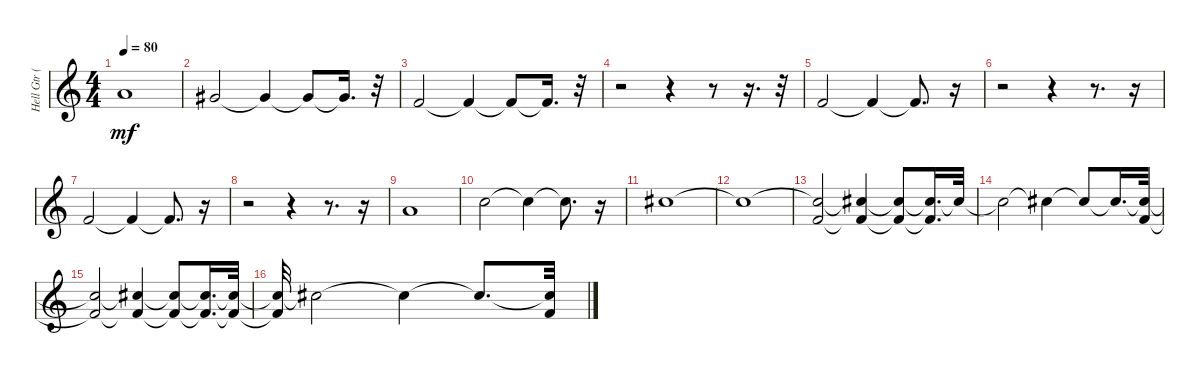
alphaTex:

\track ("Hell Gtr (Staff 1)" "Hell Gtr (") {instrument overdrivenguitar}
\staff {score}
\tuning (E4 B3 G3 D3 A2 E2 B1) {hide}
\ts (4 4)
\tempo 80
\clef g2
\ks c
2.3.1{dy mf} |
1.3.2 1.3{t}.4 1.3{t}.8 1.3{t}.16{d} r.32 |
3.4.2 3.4{t}.4 3.4{t}.8 3.4{t}.16{d} r.32 |
r.2 r.4 r.8 r.16{d} r.32 |
3.4.2 3.4{t}.4 3.4{t}.8{d} r.16 |
r.2 r.4 r.8{d} r.16 |
3.4.2 3.4{t}.4 3.4{t}.8{d} r.16 |
r.2 r.4 r.8{d} r.16 |
2.3.1 |
1.2.2 1.2{t}.4 1.2{t}.8{d} r.16 |
2.2.1 |
2.2{t}.1 |
(2.2{t} 3.4).2 (2.2{t} 3.4{t}).4 (2.2{t} 3.4{t}).8 (2.2{t} 3.4{t}).16{d} 2.2{t}.32 |
2.2{t}.2 2.2{t}.4 2.2{t}.8 2.2{t}.16{d} (2.2{t} 3.4).32 |
(2.2{t} 3.4{t}).2 (2.2{t} 3.4{t}).4 (2.2{t} 3.4{t}).8 (2.2{t} 3.4{t}).16{d} (2.2{t} 3.4{t}).32 |
(2.2{t} 3.4{t}).32 2.2{t}.2 2.2{t}.4 2.2{t}.8{d} (2.2{t} 3.4).32
